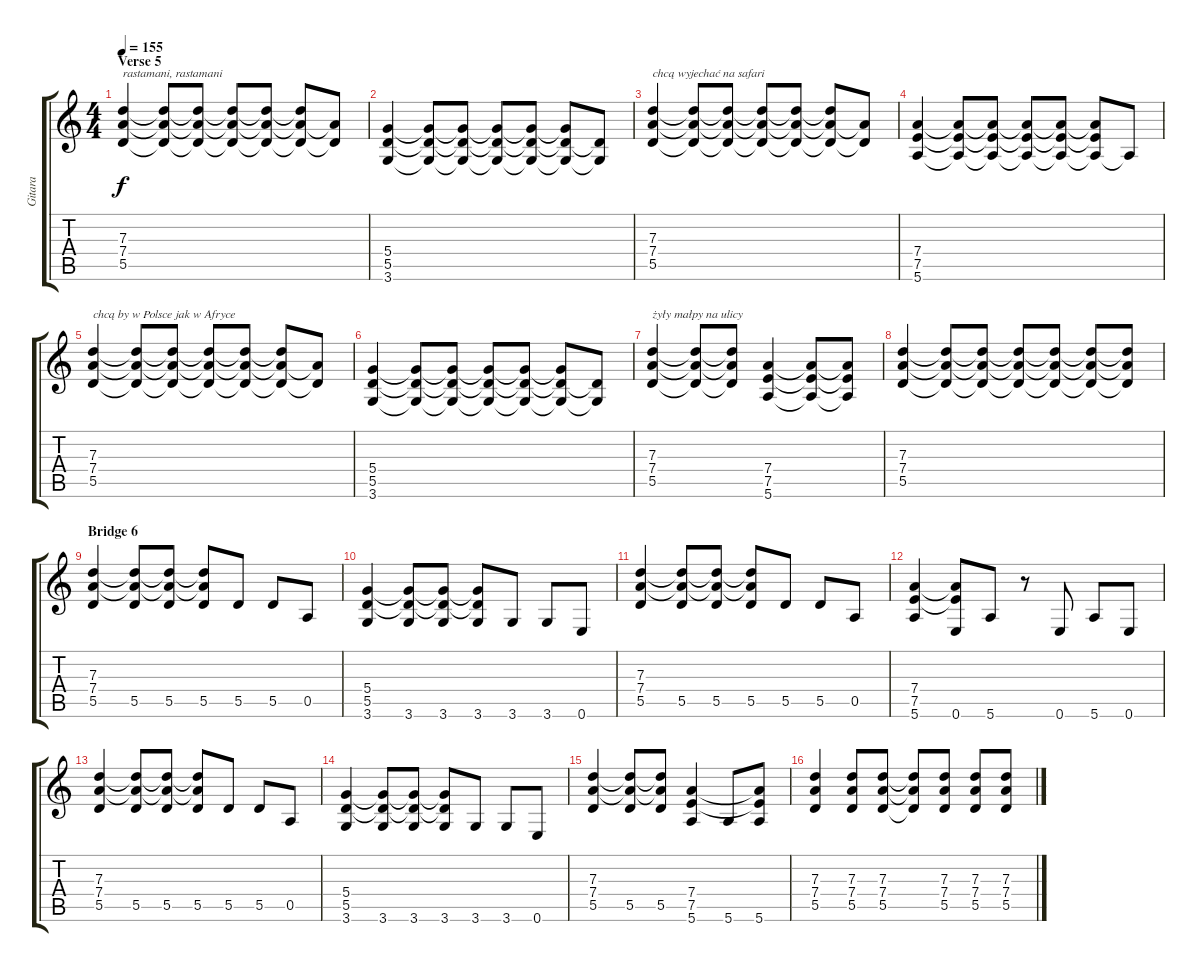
\track ("Gitara     - Kefir" "Gitara    ") {instrument distortionguitar}
\staff {score tabs}
\tuning (E4 B3 G3 D3 A2 E2) {hide}
\ts (4 4)
\section ("" "Verse 5")
\tempo 155
\clef g2
\ks c
(7.3 7.4 5.5).4{txt "rastamani, rastamani " dy f} (7.3{t} 7.4{t} 5.5{t}).8 (7.3{t} 7.4{t} 5.5{t}).8 (7.3{t} 7.4{t} 5.5{t}).8 (7.3{t} 7.4{t} 5.5{t}).8 (7.3{t} 7.4{t} 5.5{t}).8 (7.4{t} 5.5{t}).8 |
(5.4 5.5 3.6).4 (5.4{t} 5.5{t} 3.6{t}).8 (5.4{t} 5.5{t} 3.6{t}).8 (5.4{t} 5.5{t} 3.6{t}).8 (5.4{t} 5.5{t} 3.6{t}).8 (5.4{t} 5.5{t} 3.6{t}).8 (5.5{t} 3.6{t}).8 |
(7.3 7.4 5.5).4{txt "chcą wyjechać na safari"} (7.3{t} 7.4{t} 5.5{t}).8 (7.3{t} 7.4{t} 5.5{t}).8 (7.3{t} 7.4{t} 5.5{t}).8 (7.3{t} 7.4{t} 5.5{t}).8 (7.3{t} 7.4{t} 5.5{t}).8 (7.4{t} 5.5{t}).8 |
(7.4 7.5 5.6).4 (7.4{t} 7.5{t} 5.6{t}).8 (7.4{t} 7.5{t} 5.6{t}).8 (7.4{t} 7.5{t} 5.6{t}).8 (7.4{t} 7.5{t} 5.6{t}).8 (7.4{t} 7.5{t} 5.6{t}).8 5.6{t}.8 |
(7.3 7.4 5.5).4{txt "chcą by w Polsce jak w Afryce "} (7.3{t} 7.4{t} 5.5{t}).8 (7.3{t} 7.4{t} 5.5{t}).8 (7.3{t} 7.4{t} 5.5{t}).8 (7.3{t} 7.4{t} 5.5{t}).8 (7.3{t} 7.4{t} 5.5{t}).8 (7.4{t} 5.5{t}).8 |
(5.4 5.5 3.6).4 (5.4{t} 5.5{t} 3.6{t}).8 (5.4{t} 5.5{t} 3.6{t}).8 (5.4{t} 5.5{t} 3.6{t}).8 (5.4{t} 5.5{t} 3.6{t}).8 (5.4{t} 5.5{t} 3.6{t}).8 (5.5{t} 3.6{t}).8 |
(7.3 7.4 5.5).4{txt "żyły małpy na ulicy"} (7.3{t} 7.4{t} 5.5{t}).8 (7.3{t} 7.4{t} 5.5{t}).8 (7.4 7.5 5.6).4 (7.4{t} 7.5{t} 5.6{t}).8 (7.4{t} 7.5{t} 5.6{t}).8 |
(7.3 7.4 5.5).4 (7.3{t} 7.4{t} 5.5{t}).8 (7.3{t} 7.4{t} 5.5{t}).8 (7.3{t} 7.4{t} 5.5{t}).8 (7.3{t} 7.4{t} 5.5{t}).8 (7.3{t} 7.4{t} 5.5{t}).8 (7.3{t} 7.4{t} 5.5{t}).8 |
\section ("" "Bridge 6")
(7.3 7.4 5.5).4 (7.3{t} 7.4{t} 5.5).8 (7.3{t} 7.4{t} 5.5).8 (7.3{t} 7.4{t} 5.5).8 5.5.8 5.5.8 0.5.8 |
(5.4 5.5 3.6).4 (5.4{t} 5.5{t} 3.6).8 (5.4{t} 5.5{t} 3.6).8 (5.4{t} 5.5{t} 3.6).8 3.6.8 3.6.8 0.6.8 |
(7.3 7.4 5.5).4 (7.3{t} 7.4{t} 5.5).8 (7.3{t} 7.4{t} 5.5).8 (7.3{t} 7.4{t} 5.5).8 5.5.8 5.5.8 0.5.8 |
(7.4 7.5 5.6).4 (7.4{t} 7.5{t} 0.6).8 5.6.8 r.8 0.6.8 5.6.8 0.6.8 |
(7.3 7.4 5.5).4 (7.3{t} 7.4{t} 5.5).8 (7.3{t} 7.4{t} 5.5).8 (7.3{t} 7.4{t} 5.5).8 5.5.8 5.5.8 0.5.8 |
(5.4 5.5 3.6).4 (5.4{t} 5.5{t} 3.6).8 (5.4{t} 5.5{t} 3.6).8 (5.4{t} 5.5{t} 3.6).8 3.6.8 3.6.8 0.6.8 |
(7.3 7.4 5.5).4 (7.3{t} 7.4{t} 5.5).8 (7.3{t} 7.4{t} 5.5).8 (7.4 7.5 5.6).4 5.6.8 (7.4{t} 7.5{t} 5.6).8 |
(7.3 7.4 5.5).4 (7.3 7.4 5.5).8 (7.3 7.4 5.5).8 (7.3{t} 7.4{t} 5.5{t}).8 (7.3 7.4 5.5).8 (7.3 7.4 5.5).8 (7.3 7.4 5.5).8
